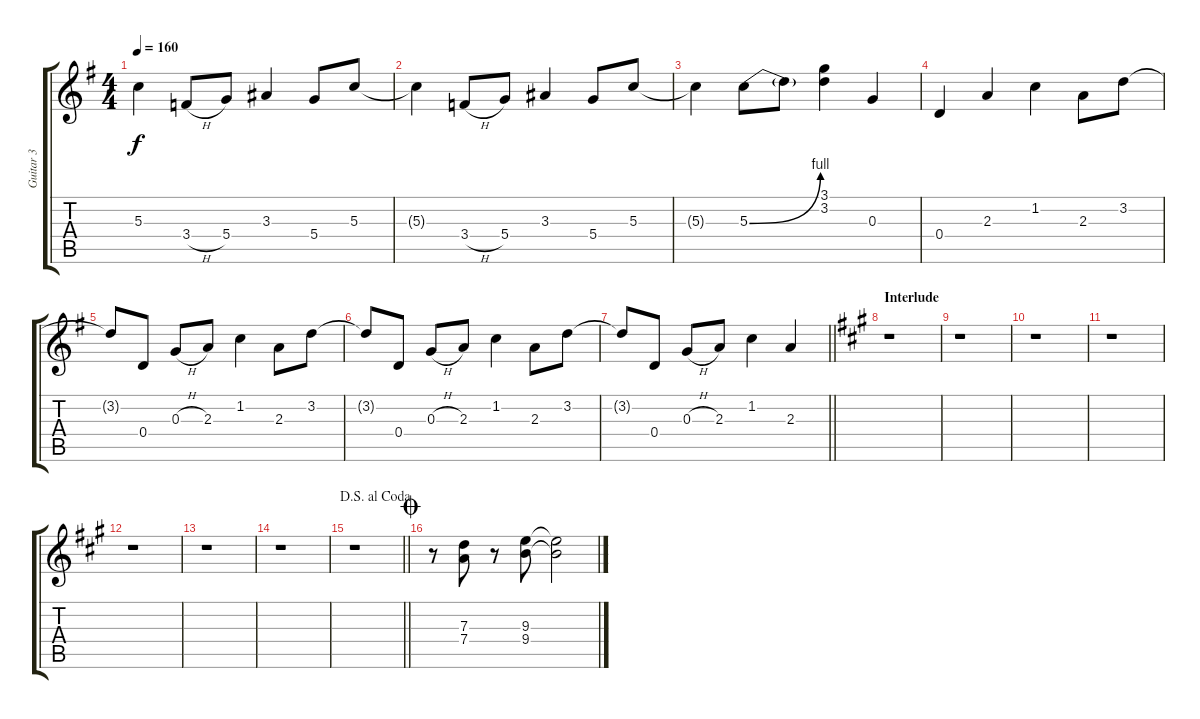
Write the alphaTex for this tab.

\track ("Guitar 3" "Guitar 3") {instrument distortionguitar}
\staff {score tabs}
\tuning (E4 B3 G3 D3 A2 E2) {hide}
\ts (4 4)
\tempo 160
\clef g2
\ks g
5.3{t}.4{dy f} 3.4{h}.8 5.4.8 3.3.4 5.4.8 5.3.8 |
5.3{t}.4 3.4{h}.8 5.4.8 3.3.4 5.4.8 5.3.8 |
5.3{t}.4 5.3{be (bend 0 0 60 4)}.8 5.3{t}.8 (3.1 3.2).4 0.3.4 |
0.4.4 2.3.4 1.2.4 2.3.8 3.2.8 |
3.2{t}.8 0.4.8 0.3{h}.8 2.3.8 1.2.4 2.3.8 3.2.8 |
3.2{t}.8 0.4.8 0.3{h}.8 2.3.8 1.2.4 2.3.8 3.2.8 |
\barLineRight lightlight
3.2{t}.8 0.4.8 0.3{h}.8 2.3.8 1.2.4 2.3.4 |
\section ("" "Interlude")
\ks a
r.1 |
r.1 |
r.1 |
r.1 |
r.1 |
r.1 |
r.1 |
\jump dalsegnoalcoda
\barLineRight lightlight
r.1 |
\jump coda
r.8 (7.3 7.4).8 r.8 (9.3 9.4).8 (9.3{t} 9.4{t}).2
